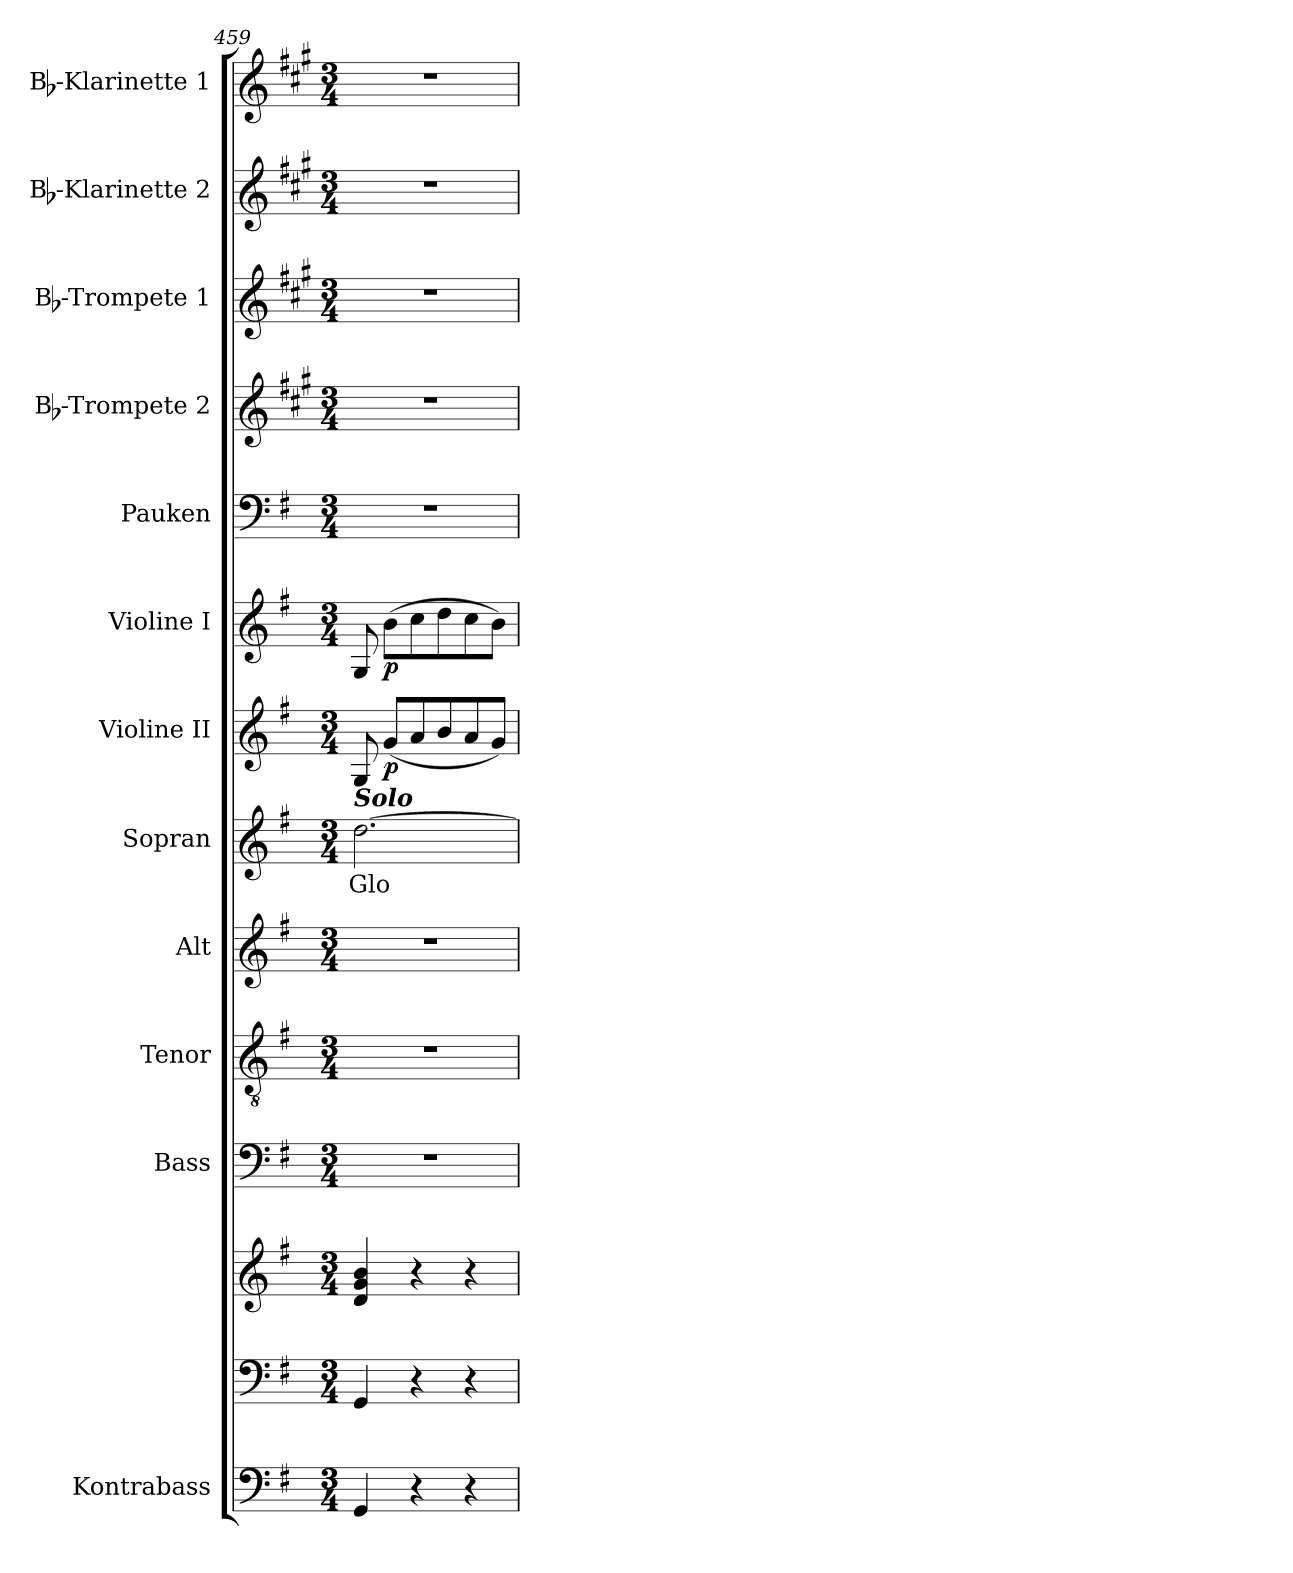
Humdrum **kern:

**kern	**kern	**kern	**kern	**kern	**kern	**kern	**text	**kern	**dynam	**kern	**dynam	**kern	**kern	**kern	**kern	**kern
*part13	*part12	*part12	*part11	*part10	*part9	*part8	*part8	*part7	*part7	*part6	*part6	*part5	*part4	*part3	*part2	*part1
*staff14	*staff13	*staff12	*staff11	*staff10	*staff9	*staff8	*staff8	*staff7	*staff7	*staff6	*staff6	*staff5	*staff4	*staff3	*staff2	*staff1
*I"Kontrabass	*	*	*I"Bass	*I"Tenor	*I"Alt	*I"Sopran	*	*I"Violine II	*	*I"Violine I	*	*I"Pauken	*I"Bb-Trompete 2	*I"Bb-Trompete 1	*I"Bb-Klarinette 2	*I"Bb-Klarinette 1
*I'Kb.	*	*	*I'B.	*I'T.	*I'A.	*I'S.	*	*I'Vl. II	*	*I'Vl. I	*	*I'Pk.	*I'Bb Trp. 2	*I'Bb Trp. 1	*I'Bb Kl. 2	*I'Bb Kl. 1
*clefF4	*clefF4	*clefG2	*clefF4	*clefGv2	*clefG2	*clefG2	*	*clefG2	*	*clefG2	*	*clefF4	*clefG2	*clefG2	*clefG2	*clefG2
*ITrd7c12	*	*	*	*	*	*	*	*	*	*	*	*	*ITrd1c2	*ITrd1c2	*ITrd1c2	*ITrd1c2
*k[f#]	*k[f#]	*k[f#]	*k[f#]	*k[f#]	*k[f#]	*k[f#]	*	*k[f#]	*	*k[f#]	*	*k[f#]	*k[f#]	*k[f#]	*k[f#]	*k[f#]
*G:	*G:	*G:	*G:	*G:	*G:	*G:	*	*G:	*	*G:	*	*G:	*G:	*G:	*G:	*G:
*M3/4	*M3/4	*M3/4	*M3/4	*M3/4	*M3/4	*M3/4	*	*M3/4	*	*M3/4	*	*M3/4	*M3/4	*M3/4	*M3/4	*M3/4
=459	=459	=459	=459	=459	=459	=459	=459	=459	=459	=459	=459	=459	=459	=459	=459	=459
!	!	!	!	!	!	!LO:TX:a:Bi:t=Solo	!	!	!	!	!	!	!	!	!	!
!	!	!	!	!	!	!	!LO:LY:b	!	!	!	!	!	!	!	!	!
4GGG/	4GG/	4d/ 4g/ 4b/	2.r	2.r	2.r	[2.dd\	Glo-	8G/	.	8G/	.	2.r	2.r	2.r	2.r	2.r
!	!	!	!	!	!	!	!	!	!LO:DY:b	!	!LO:DY:b	!	!	!	!	!
.	.	.	.	.	.	.	.	(<8g/L	p	(>8b\L	p	.	.	.	.	.
4r	4r	4r	.	.	.	.	.	8a/	.	8cc\	.	.	.	.	.	.
.	.	.	.	.	.	.	.	8b/	.	8dd\	.	.	.	.	.	.
4r	4r	4r	.	.	.	.	.	8a/	.	8cc\	.	.	.	.	.	.
.	.	.	.	.	.	.	.	8g/J)	.	8b\J)	.	.	.	.	.	.
=	=	=	=	=	=	=	=	=	=	=	=	=	=	=	=	=
*-	*-	*-	*-	*-	*-	*-	*-	*-	*-	*-	*-	*-	*-	*-	*-	*-
